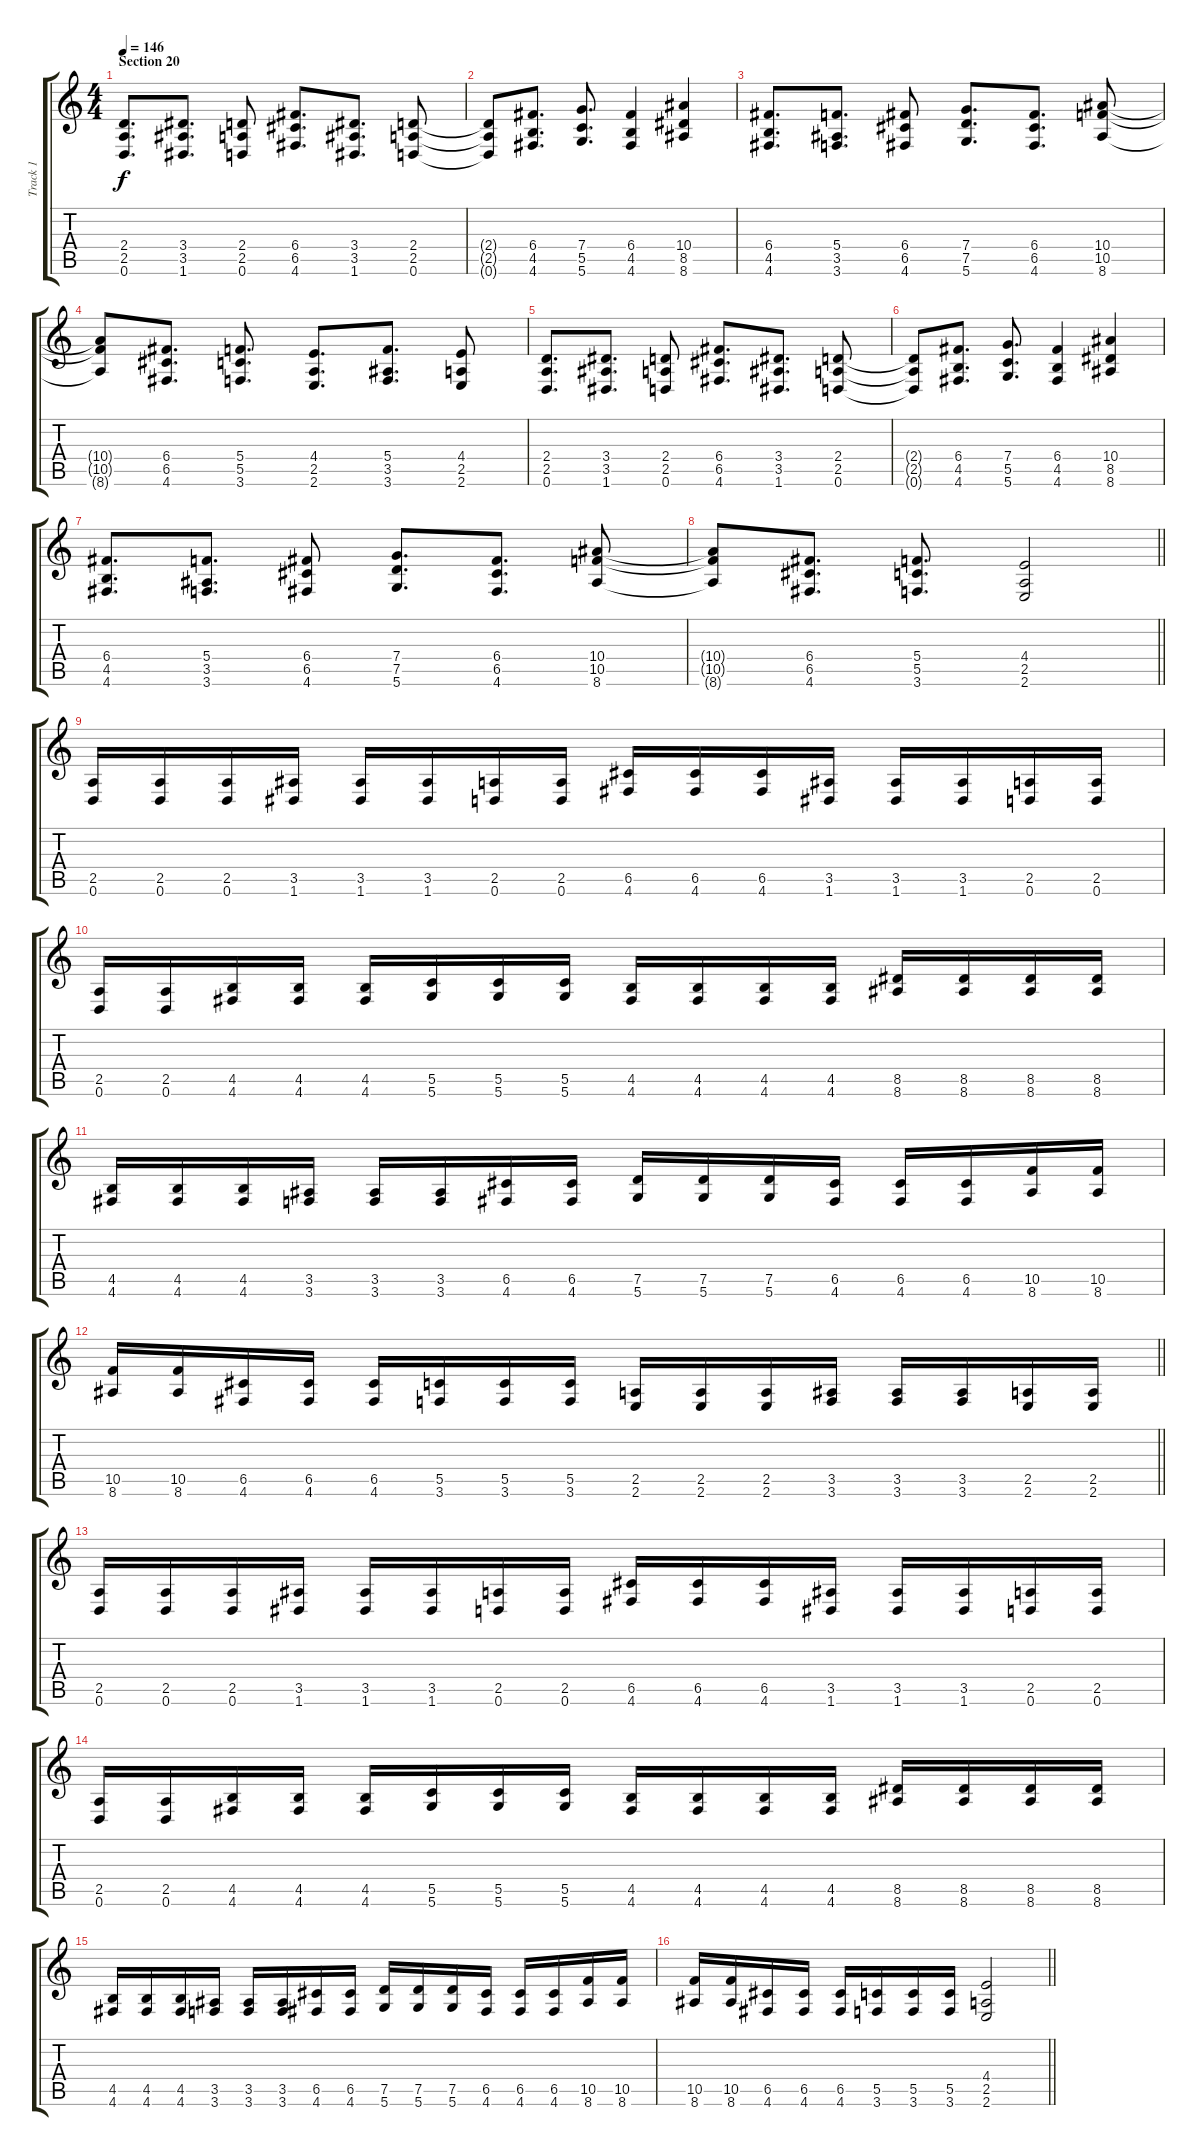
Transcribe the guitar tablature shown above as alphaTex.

\track ("Track 1" "Track 1") {instrument distortionguitar}
\staff {score tabs}
\tuning (D4 A3 F3 C3 G2 D2) {hide}
\ts (4 4)
\section ("" "Section 20")
\tempo 146
\clef g2
\ks c
(2.4 2.5 0.6).8{d dy f} (3.4 3.5 1.6).8{d} (2.4 2.5 0.6).8 (6.4 6.5 4.6).8{d} (3.4 3.5 1.6).8{d} (2.4 2.5 0.6).8 |
(2.4{t} 2.5{t} 0.6{t}).8 (6.4 4.5 4.6).8{d} (7.4 5.5 5.6).8{d} (6.4 4.5 4.6).4 (10.4 8.5 8.6).4 |
(6.4 4.5 4.6).8{d} (5.4 3.5 3.6).8{d} (6.4 6.5 4.6).8 (7.4 7.5 5.6).8{d} (6.4 6.5 4.6).8{d} (10.4 10.5 8.6).8 |
(10.4{t} 10.5{t} 8.6{t}).8 (6.4 6.5 4.6).8{d} (5.4 5.5 3.6).8{d} (4.4 2.5 2.6).8{d} (5.4 3.5 3.6).8{d} (4.4 2.5 2.6).8 |
(2.4 2.5 0.6).8{d} (3.4 3.5 1.6).8{d} (2.4 2.5 0.6).8 (6.4 6.5 4.6).8{d} (3.4 3.5 1.6).8{d} (2.4 2.5 0.6).8 |
(2.4{t} 2.5{t} 0.6{t}).8 (6.4 4.5 4.6).8{d} (7.4 5.5 5.6).8{d} (6.4 4.5 4.6).4 (10.4 8.5 8.6).4 |
(6.4 4.5 4.6).8{d} (5.4 3.5 3.6).8{d} (6.4 6.5 4.6).8 (7.4 7.5 5.6).8{d} (6.4 6.5 4.6).8{d} (10.4 10.5 8.6).8 |
\barLineRight lightlight
(10.4{t} 10.5{t} 8.6{t}).8 (6.4 6.5 4.6).8{d} (5.4 5.5 3.6).8{d} (4.4 2.5 2.6).2 |
(2.5 0.6).16 (2.5 0.6).16 (2.5 0.6).16 (3.5 1.6).16 (3.5 1.6).16 (3.5 1.6).16 (2.5 0.6).16 (2.5 0.6).16 (6.5 4.6).16 (6.5 4.6).16 (6.5 4.6).16 (3.5 1.6).16 (3.5 1.6).16 (3.5 1.6).16 (2.5 0.6).16 (2.5 0.6).16 |
(2.5 0.6).16 (2.5 0.6).16 (4.5 4.6).16 (4.5 4.6).16 (4.5 4.6).16 (5.5 5.6).16 (5.5 5.6).16 (5.5 5.6).16 (4.5 4.6).16 (4.5 4.6).16 (4.5 4.6).16 (4.5 4.6).16 (8.5 8.6).16 (8.5 8.6).16 (8.5 8.6).16 (8.5 8.6).16 |
(4.5 4.6).16 (4.5 4.6).16 (4.5 4.6).16 (3.5 3.6).16 (3.5 3.6).16 (3.5 3.6).16 (6.5 4.6).16 (6.5 4.6).16 (7.5 5.6).16 (7.5 5.6).16 (7.5 5.6).16 (6.5 4.6).16 (6.5 4.6).16 (6.5 4.6).16 (10.5 8.6).16 (10.5 8.6).16 |
\barLineRight lightlight
(10.5 8.6).16 (10.5 8.6).16 (6.5 4.6).16 (6.5 4.6).16 (6.5 4.6).16 (5.5 3.6).16 (5.5 3.6).16 (5.5 3.6).16 (2.5 2.6).16 (2.5 2.6).16 (2.5 2.6).16 (3.5 3.6).16 (3.5 3.6).16 (3.5 3.6).16 (2.5 2.6).16 (2.5 2.6).16 |
(2.5 0.6).16 (2.5 0.6).16 (2.5 0.6).16 (3.5 1.6).16 (3.5 1.6).16 (3.5 1.6).16 (2.5 0.6).16 (2.5 0.6).16 (6.5 4.6).16 (6.5 4.6).16 (6.5 4.6).16 (3.5 1.6).16 (3.5 1.6).16 (3.5 1.6).16 (2.5 0.6).16 (2.5 0.6).16 |
(2.5 0.6).16 (2.5 0.6).16 (4.5 4.6).16 (4.5 4.6).16 (4.5 4.6).16 (5.5 5.6).16 (5.5 5.6).16 (5.5 5.6).16 (4.5 4.6).16 (4.5 4.6).16 (4.5 4.6).16 (4.5 4.6).16 (8.5 8.6).16 (8.5 8.6).16 (8.5 8.6).16 (8.5 8.6).16 |
(4.5 4.6).16 (4.5 4.6).16 (4.5 4.6).16 (3.5 3.6).16 (3.5 3.6).16 (3.5 3.6).16 (6.5 4.6).16 (6.5 4.6).16 (7.5 5.6).16 (7.5 5.6).16 (7.5 5.6).16 (6.5 4.6).16 (6.5 4.6).16 (6.5 4.6).16 (10.5 8.6).16 (10.5 8.6).16 |
\barLineRight lightlight
(10.5 8.6).16 (10.5 8.6).16 (6.5 4.6).16 (6.5 4.6).16 (6.5 4.6).16 (5.5 3.6).16 (5.5 3.6).16 (5.5 3.6).16 (4.4 2.5 2.6).2
